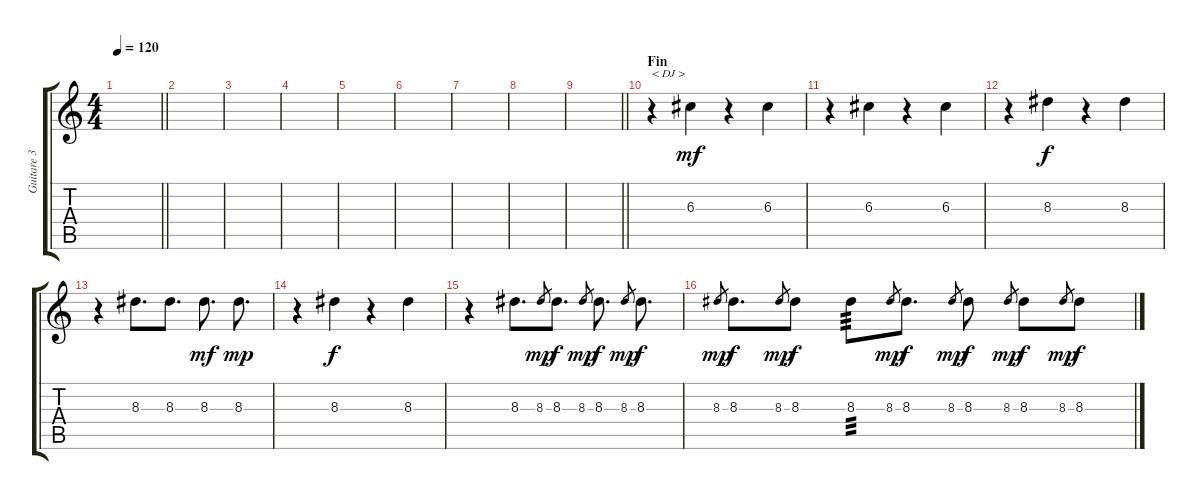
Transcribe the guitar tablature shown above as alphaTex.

\track ("Guitare 3" "Guitare 3") {instrument overdrivenguitar}
\staff {score tabs}
\tuning (E4 B3 G3 D3 A2 E2) {hide}
\ts (4 4)
\tempo 120
\clef g2
\barLineRight lightlight
\ks c
|
|
|
|
|
|
|
|
\barLineRight lightlight
|
\section ("" "Fin")
r.4{txt "< DJ >" volume 16 balance 8 instrument lead8bassandlead} 6.3.4{dy mf} r.4 6.3.4 |
r.4 6.3.4 r.4 6.3.4 |
r.4 8.3.4{dy f} r.4 8.3.4 |
r.4 8.3.8{d} 8.3.8{d} 8.3.8{d dy mf} 8.3.8{d dy mp} |
r.4 8.3.4{dy f} r.4 8.3.4 |
r.4 8.3.8{d} 8.3.8{gr dy mp} 8.3.8{d dy f} 8.3.8{gr dy mp} 8.3.8{d dy f} 8.3.8{gr dy mp} 8.3.8{d dy f} |
8.3.8{gr dy mp} 8.3.8{d dy f} 8.3.8{gr dy mp} 8.3.8{dy f} 8.3.8{tp 3} 8.3.8{gr dy mp} 8.3.8{d dy f} 8.3.8{gr dy mp} 8.3.8{dy f} 8.3.8{gr dy mp} 8.3.8{dy f} 8.3.8{gr dy mp} 8.3.8{dy f}
